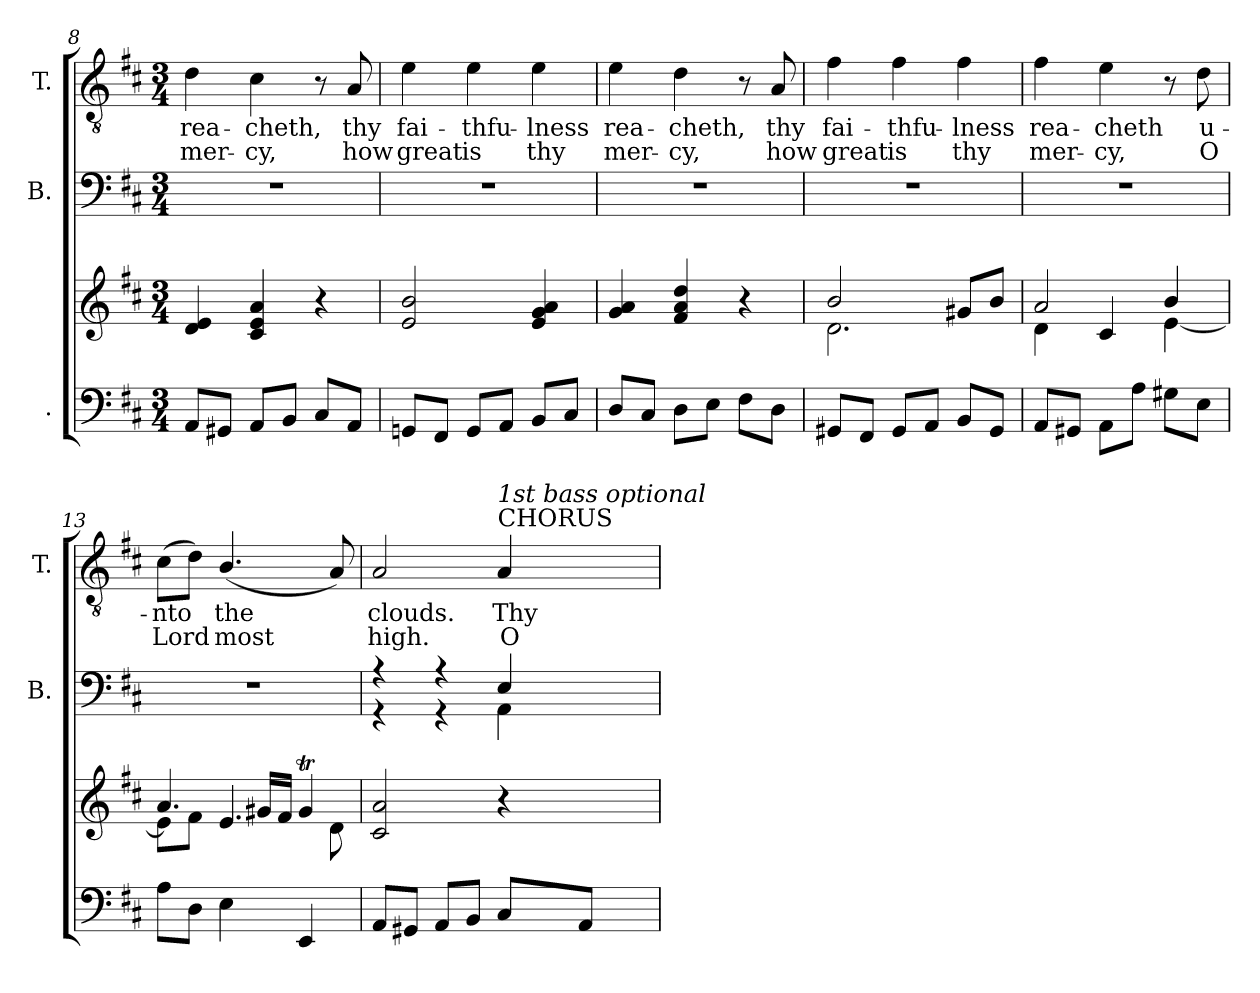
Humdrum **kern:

**kern	**kern	**kern	**kern	**text	**text
*part3	*part3	*part2	*part1	*part1	*part1
*staff4	*staff3	*staff2	*staff1	*staff1	*staff1
*I".	*	*I"B.	*I"T.	*	*
*	*	*I'B.	*I'T.	*	*
*clefF4	*clefG2	*clefF4	*clefGv2	*	*
*	*	*	*ITrd7c12	*	*
*k[f#c#]	*k[f#c#]	*k[f#c#]	*k[f#c#]	*	*
*D:	*D:	*D:	*D:	*	*
*M3/4	*M3/4	*M3/4	*M3/4	*	*
=8	=8	=8	=8	=8	=8
!	!	!LO:N:vis=1	!	!	!
!	!	!	!	!LO:LY:b:color=#000000	!LO:LY:b:color=#000000
8AAi/L	4di/ 4ei	2.r	4Di\	rea-	mer-
8GG#Xi/J	.	.	.	.	.
!	!	!	!	!LO:LY:b:color=#000000	!LO:LY:b:color=#000000
8AAi/L	4c#i/ 4ei 4ai	.	4C#i\	-cheth,	-cy,
8BBi/J	.	.	.	.	.
8C#i/L	4r	.	8r	.	.
!	!	!	!	!LO:LY:b:color=#000000	!LO:LY:b:color=#000000
8AAi/J	.	.	8AAi/	thy	how
=9	=9	=9	=9	=9	=9
!	!	!LO:N:vis=1	!	!	!
!	!	!	!	!LO:LY:b:color=#000000	!LO:LY:b:color=#000000
8GGni/L	2ei/ 2bi	2.r	4Ei\	fai-	great
8FF#i/J	.	.	.	.	.
!	!	!	!	!LO:LY:b:color=#000000	!LO:LY:b:color=#000000
8GGi/L	.	.	4Ei\	-thfu-	is
8AAi/J	.	.	.	.	.
!	!	!	!	!LO:LY:b:color=#000000	!LO:LY:b:color=#000000
8BBi/L	4ei/ 4gi 4ai	.	4Ei\	-lness	thy
8C#i/J	.	.	.	.	.
!!LO:LB:g=z
=10	=10	=10	=10	=10	=10
!	!	!LO:N:vis=1	!	!	!
!	!	!	!	!LO:LY:b:color=#000000	!LO:LY:b:color=#000000
8Di/L	4gi/ 4ai	2.r	4Ei\	rea-	mer-
8C#i/J	.	.	.	.	.
!	!	!	!	!LO:LY:b:color=#000000	!LO:LY:b:color=#000000
8Di\L	4f#i/ 4ai 4ddi	.	4Di\	-cheth,	-cy,
8Ei\J	.	.	.	.	.
8F#i\L	4r	.	8r	.	.
!	!	!	!	!LO:LY:b:color=#000000	!LO:LY:b:color=#000000
8Di\J	.	.	8AAi/	thy	how
=11	=11	=11	=11	=11	=11
*	*^	*	*	*	*
!	!	!	!LO:N:vis=1	!	!	!
!	!	!	!	!	!LO:LY:b:color=#000000	!LO:LY:b:color=#000000
8GG#Xi/L	2bi/	2.di\	2.r	4F#i\	fai-	great
8FF#i/J	.	.	.	.	.	.
!	!	!	!	!	!LO:LY:b:color=#000000	!LO:LY:b:color=#000000
8GG#i/L	.	.	.	4F#i\	-thfu-	is
8AAi/J	.	.	.	.	.	.
!	!	!	!	!	!LO:LY:b:color=#000000	!LO:LY:b:color=#000000
8BBi/L	8g#Xi/L	.	.	4F#i\	-lness	thy
8GG#i/J	8bi/J	.	.	.	.	.
=12	=12	=12	=12	=12	=12	=12
!	!	!	!LO:N:vis=1	!	!	!
!	!	!	!	!	!LO:LY:b:color=#000000	!LO:LY:b:color=#000000
8AAi/L	2ai/	4di\	2.r	4F#i\	rea-	mer-
8GG#Xi/J	.	.	.	.	.	.
!	!	!	!	!	!LO:LY:b:color=#000000	!LO:LY:b:color=#000000
8AAi\L	.	4c#i/	.	4Ei\	-cheth	-cy,
8Ai\J	.	.	.	.	.	.
8G#Xi\L	4bi/	[4ei\	.	8r	.	.
!	!	!	!	!	!LO:LY:b:color=#000000	!LO:LY:b:color=#000000
8Ei\J	.	.	.	8Di\	u-	O
=13	=13	=13	=13	=13	=13	=13
!	!	!	!LO:N:vis=1	!	!	!
!	!	!	!	!	!LO:LY:b:color=#000000	!LO:LY:b:color=#000000
*^	*	*	*	*	*	*
8Ai\L	2ryy	4.ai/	8ei\L]	2.r	(8C#i\L	-nto	Lord
8Di\J	.	.	8f#i\J	.	8Di\J)	.	.
!	!	!	!	!	!	!LO:LY:b:color=#000000	!LO:LY:b:color=#000000
4Ei\	.	.	4.ei/	.	(4.BBi/	the	most
.	.	16g#Xi/LL	.	.	.	.	.
.	.	16f#i/JJ	.	.	.	.	.
4EEi/	8ryy	4g#ti/	.	.	.	.	.
.	8ryy	.	8di\	.	8AAi/)	.	.
*v	*v	*	*	*	*	*	*
*	*v	*v	*	*	*	*
!!LO:PB:g=z
=14	=14	=14	=14	=14	=14
*	*	*^	*	*	*
*^	*^	*	*	*	*	*
!	!	!	!	!	!	!	!LO:LY:b:color=#000000	!LO:LY:b:color=#000000
*v	*v	*	*	*	*	*	*	*
*	*v	*v	*	*	*	*	*
8AAi/L	2c#i/ 2ai	4r	4r	2AAi/	clouds.	high.
8GG#Xi/J	.	.	.	.	.	.
8AAi/L	.	4r	4r	.	.	.
8BBi/J	.	.	.	.	.	.
!	!	!	!	!LO:TX:a:t=CHORUS	!	!
!	!	!	!	!LO:TX:i:t=1st bass optional	!	!
!	!	!	!	!	!LO:LY:b:color=#000000	!LO:LY:b:color=#000000
8C#i/L	4r	4Ei/	4AAi\	4AAi/	Thy	O
8AAi/J	.	.	.	.	.	.
*	*	*v	*v	*	*	*
=	=	=	=	=	=
*-	*-	*-	*-	*-	*-
